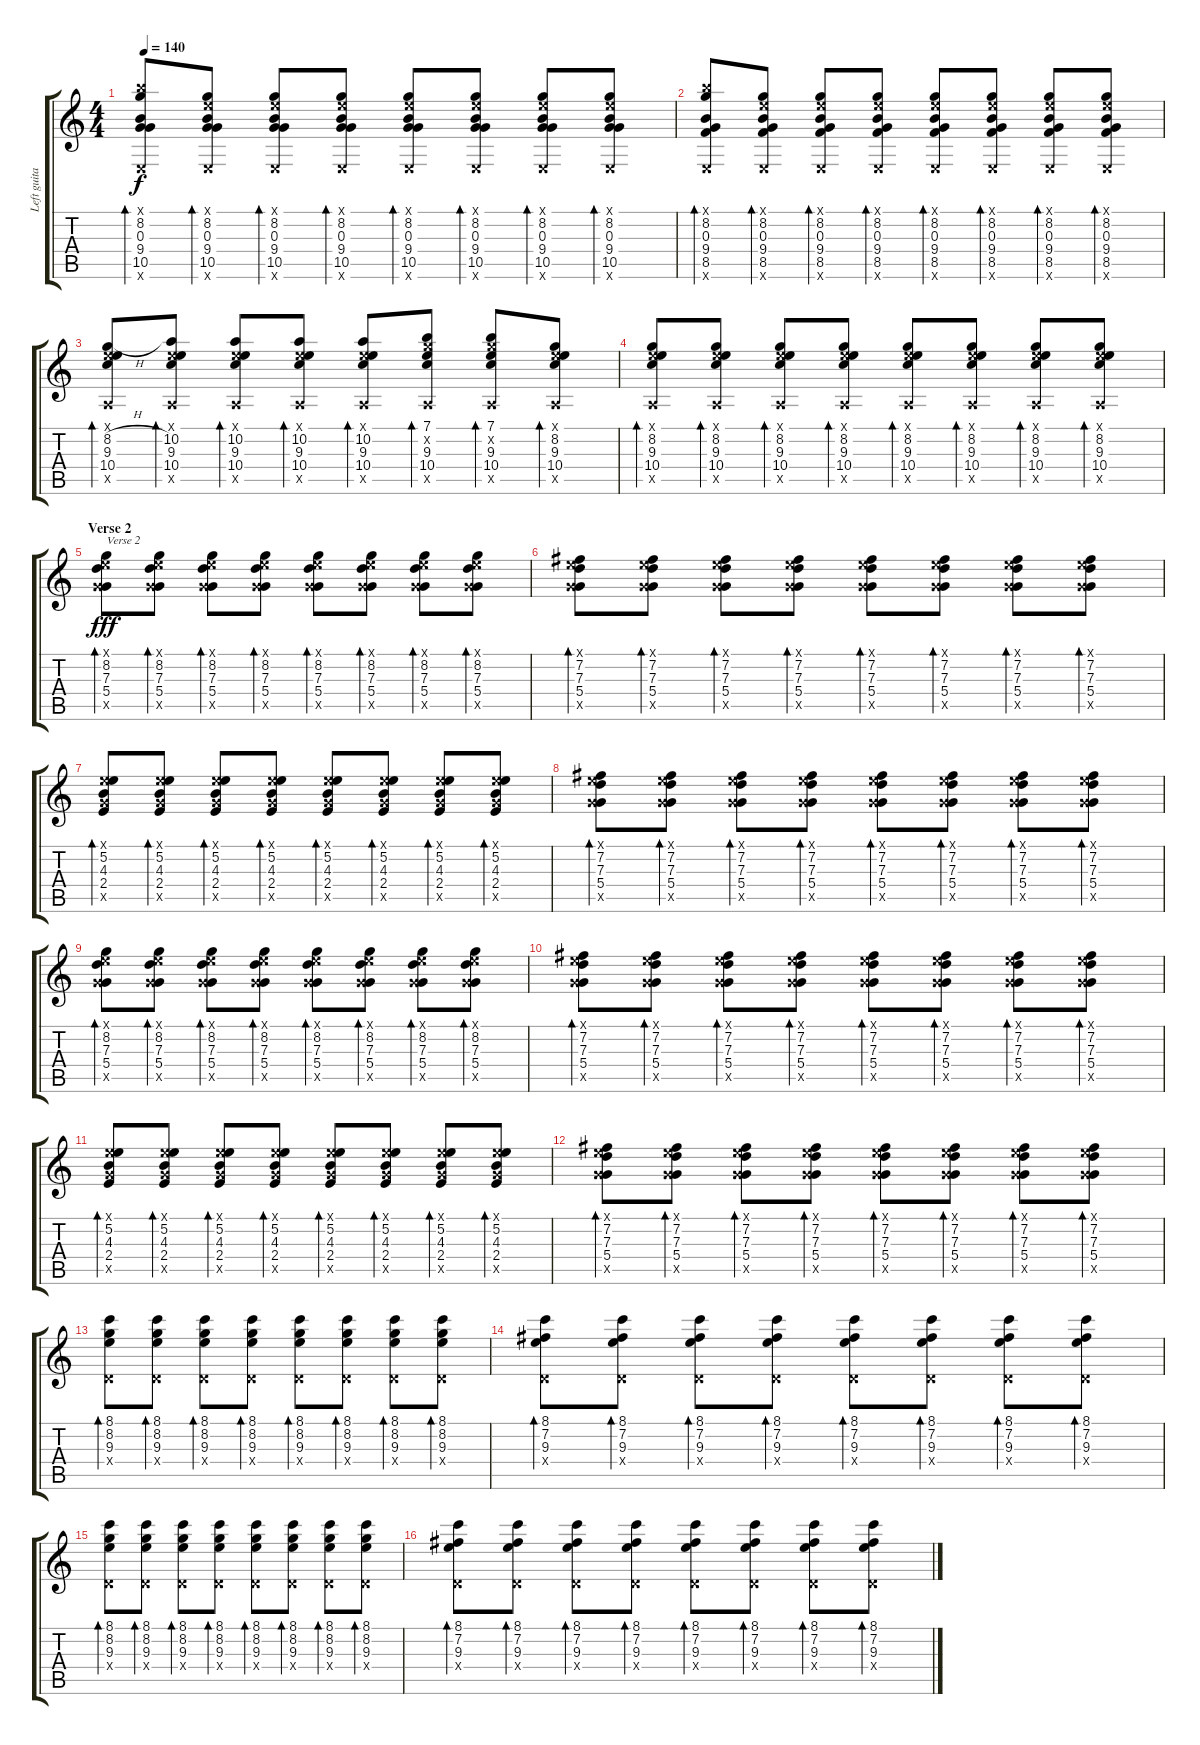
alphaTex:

\track ("Left guitar " "Left guita") {instrument distortionguitar}
\staff {score tabs}
\tuning (E4 B3 G3 D3 A2 E2) {hide}
\ts (4 4)
\tempo 140
\clef g2
\ks c
(7.1{x} 8.2 0.3 9.4 10.5 0.6{x}).8{bd 30 dy f} (0.1{x} 8.2 0.3 9.4 10.5 0.6{x}).8{bd 30} (0.1{x} 8.2 0.3 9.4 10.5 0.6{x}).8{bd 30} (0.1{x} 8.2 0.3 9.4 10.5 0.6{x}).8{bd 30} (0.1{x} 8.2 0.3 9.4 10.5 0.6{x}).8{bd 30} (0.1{x} 8.2 0.3 9.4 10.5 0.6{x}).8{bd 30} (0.1{x} 8.2 0.3 9.4 10.5 0.6{x}).8{bd 30} (0.1{x} 8.2 0.3 9.4 10.5 0.6{x}).8{bd 30} |
(7.1{x} 8.2 0.3 9.4 8.5 0.6{x}).8{bd 30} (0.1{x} 8.2 0.3 9.4 8.5 0.6{x}).8{bd 30} (0.1{x} 8.2 0.3 9.4 8.5 0.6{x}).8{bd 30} (0.1{x} 8.2 0.3 9.4 8.5 0.6{x}).8{bd 30} (0.1{x} 8.2 0.3 9.4 8.5 0.6{x}).8{bd 30} (0.1{x} 8.2 0.3 9.4 8.5 0.6{x}).8{bd 30} (0.1{x} 8.2 0.3 9.4 8.5 0.6{x}).8{bd 30} (0.1{x} 8.2 0.3 9.4 8.5 0.6{x}).8{bd 30} |
(0.1{x} 8.2{h} 9.3 10.4 0.5{x}).8{bd 30} (0.1{x} 10.2 9.3 10.4 0.5{x}).8{bd 30} (0.1{x} 10.2 9.3 10.4 0.5{x}).8{bd 30} (0.1{x} 10.2 9.3 10.4 0.5{x}).8{bd 30} (0.1{x} 10.2 9.3 10.4 0.5{x}).8{bd 30} (7.1 8.2{x} 9.3 10.4 0.5{x}).8{bd 30} (7.1 8.2{x} 9.3 10.4 0.5{x}).8{bd 30} (0.1{x} 8.2 9.3 10.4 0.5{x}).8{bd 30} |
(0.1{x} 8.2 9.3 10.4 0.5{x}).8{bd 30} (0.1{x} 8.2 9.3 10.4 0.5{x}).8{bd 30} (0.1{x} 8.2 9.3 10.4 0.5{x}).8{bd 30} (0.1{x} 8.2 9.3 10.4 0.5{x}).8{bd 30} (0.1{x} 8.2 9.3 10.4 0.5{x}).8{bd 30} (0.1{x} 8.2 9.3 10.4 0.5{x}).8{bd 30} (0.1{x} 8.2 9.3 10.4 0.5{x}).8{bd 30} (0.1{x} 8.2 9.3 10.4 0.5{x}).8{bd 30} |
\section ("" "Verse 2")
(0.1{x} 8.2 7.3 5.4 10.5{x}).8{bd 30 txt "Verse 2" dy fff} (0.1{x} 8.2 7.3 5.4 10.5{x}).8{bd 30} (0.1{x} 8.2 7.3 5.4 10.5{x}).8{bd 30} (0.1{x} 8.2 7.3 5.4 10.5{x}).8{bd 30} (0.1{x} 8.2 7.3 5.4 10.5{x}).8{bd 30} (0.1{x} 8.2 7.3 5.4 10.5{x}).8{bd 30} (0.1{x} 8.2 7.3 5.4 10.5{x}).8{bd 30} (0.1{x} 8.2 7.3 5.4 10.5{x}).8{bd 30} |
(0.1{x} 7.2 7.3 5.4 10.5{x}).8{bd 30} (0.1{x} 7.2 7.3 5.4 10.5{x}).8{bd 30} (0.1{x} 7.2 7.3 5.4 10.5{x}).8{bd 30} (0.1{x} 7.2 7.3 5.4 10.5{x}).8{bd 30} (0.1{x} 7.2 7.3 5.4 10.5{x}).8{bd 30} (0.1{x} 7.2 7.3 5.4 10.5{x}).8{bd 30} (0.1{x} 7.2 7.3 5.4 10.5{x}).8{bd 30} (0.1{x} 7.2 7.3 5.4 10.5{x}).8{bd 30} |
(0.1{x} 5.2 4.3 2.4 10.5{x}).8{bd 30} (0.1{x} 5.2 4.3 2.4 10.5{x}).8{bd 30} (0.1{x} 5.2 4.3 2.4 10.5{x}).8{bd 30} (0.1{x} 5.2 4.3 2.4 10.5{x}).8{bd 30} (0.1{x} 5.2 4.3 2.4 10.5{x}).8{bd 30} (0.1{x} 5.2 4.3 2.4 10.5{x}).8{bd 30} (0.1{x} 5.2 4.3 2.4 10.5{x}).8{bd 30} (0.1{x} 5.2 4.3 2.4 10.5{x}).8{bd 30} |
(0.1{x} 7.2 7.3 5.4 10.5{x}).8{bd 30} (0.1{x} 7.2 7.3 5.4 10.5{x}).8{bd 30} (0.1{x} 7.2 7.3 5.4 10.5{x}).8{bd 30} (0.1{x} 7.2 7.3 5.4 10.5{x}).8{bd 30} (0.1{x} 7.2 7.3 5.4 10.5{x}).8{bd 30} (0.1{x} 7.2 7.3 5.4 10.5{x}).8{bd 30} (0.1{x} 7.2 7.3 5.4 10.5{x}).8{bd 30} (0.1{x} 7.2 7.3 5.4 10.5{x}).8{bd 30} |
(0.1{x} 8.2 7.3 5.4 10.5{x}).8{bd 30} (0.1{x} 8.2 7.3 5.4 10.5{x}).8{bd 30} (0.1{x} 8.2 7.3 5.4 10.5{x}).8{bd 30} (0.1{x} 8.2 7.3 5.4 10.5{x}).8{bd 30} (0.1{x} 8.2 7.3 5.4 10.5{x}).8{bd 30} (0.1{x} 8.2 7.3 5.4 10.5{x}).8{bd 30} (0.1{x} 8.2 7.3 5.4 10.5{x}).8{bd 30} (0.1{x} 8.2 7.3 5.4 10.5{x}).8{bd 30} |
(0.1{x} 7.2 7.3 5.4 10.5{x}).8{bd 30} (0.1{x} 7.2 7.3 5.4 10.5{x}).8{bd 30} (0.1{x} 7.2 7.3 5.4 10.5{x}).8{bd 30} (0.1{x} 7.2 7.3 5.4 10.5{x}).8{bd 30} (0.1{x} 7.2 7.3 5.4 10.5{x}).8{bd 30} (0.1{x} 7.2 7.3 5.4 10.5{x}).8{bd 30} (0.1{x} 7.2 7.3 5.4 10.5{x}).8{bd 30} (0.1{x} 7.2 7.3 5.4 10.5{x}).8{bd 30} |
(0.1{x} 5.2 4.3 2.4 10.5{x}).8{bd 30} (0.1{x} 5.2 4.3 2.4 10.5{x}).8{bd 30} (0.1{x} 5.2 4.3 2.4 10.5{x}).8{bd 30} (0.1{x} 5.2 4.3 2.4 10.5{x}).8{bd 30} (0.1{x} 5.2 4.3 2.4 10.5{x}).8{bd 30} (0.1{x} 5.2 4.3 2.4 10.5{x}).8{bd 30} (0.1{x} 5.2 4.3 2.4 10.5{x}).8{bd 30} (0.1{x} 5.2 4.3 2.4 10.5{x}).8{bd 30} |
(0.1{x} 7.2 7.3 5.4 10.5{x}).8{bd 30} (0.1{x} 7.2 7.3 5.4 10.5{x}).8{bd 30} (0.1{x} 7.2 7.3 5.4 10.5{x}).8{bd 30} (0.1{x} 7.2 7.3 5.4 10.5{x}).8{bd 30} (0.1{x} 7.2 7.3 5.4 10.5{x}).8{bd 30} (0.1{x} 7.2 7.3 5.4 10.5{x}).8{bd 30} (0.1{x} 7.2 7.3 5.4 10.5{x}).8{bd 30} (0.1{x} 7.2 7.3 5.4 10.5{x}).8{bd 30} |
(8.1 8.2 9.3 0.4{x}).8{bd 30} (8.1 8.2 9.3 0.4{x}).8{bd 30} (8.1 8.2 9.3 0.4{x}).8{bd 30} (8.1 8.2 9.3 0.4{x}).8{bd 30} (8.1 8.2 9.3 0.4{x}).8{bd 30} (8.1 8.2 9.3 0.4{x}).8{bd 30} (8.1 8.2 9.3 0.4{x}).8{bd 30} (8.1 8.2 9.3 0.4{x}).8{bd 30} |
(8.1 7.2 9.3 0.4{x}).8{bd 30} (8.1 7.2 9.3 0.4{x}).8{bd 30} (8.1 7.2 9.3 0.4{x}).8{bd 30} (8.1 7.2 9.3 0.4{x}).8{bd 30} (8.1 7.2 9.3 0.4{x}).8{bd 30} (8.1 7.2 9.3 0.4{x}).8{bd 30} (8.1 7.2 9.3 0.4{x}).8{bd 30} (8.1 7.2 9.3 0.4{x}).8{bd 30} |
(8.1 8.2 9.3 0.4{x}).8{bd 30} (8.1 8.2 9.3 0.4{x}).8{bd 30} (8.1 8.2 9.3 0.4{x}).8{bd 30} (8.1 8.2 9.3 0.4{x}).8{bd 30} (8.1 8.2 9.3 0.4{x}).8{bd 30} (8.1 8.2 9.3 0.4{x}).8{bd 30} (8.1 8.2 9.3 0.4{x}).8{bd 30} (8.1 8.2 9.3 0.4{x}).8{bd 30} |
(8.1 7.2 9.3 0.4{x}).8{bd 30} (8.1 7.2 9.3 0.4{x}).8{bd 30} (8.1 7.2 9.3 0.4{x}).8{bd 30} (8.1 7.2 9.3 0.4{x}).8{bd 30} (8.1 7.2 9.3 0.4{x}).8{bd 30} (8.1 7.2 9.3 0.4{x}).8{bd 30} (8.1 7.2 9.3 0.4{x}).8{bd 30} (8.1 7.2 9.3 0.4{x}).8{bd 30}
